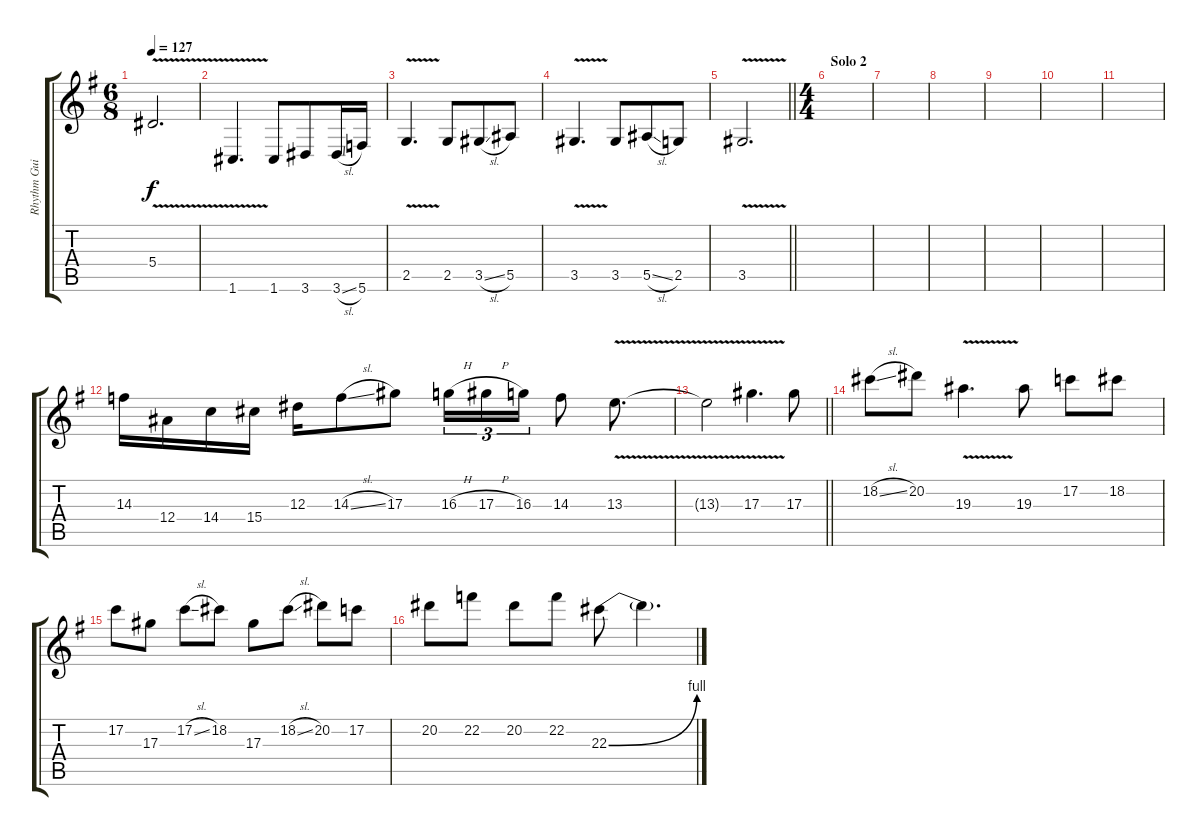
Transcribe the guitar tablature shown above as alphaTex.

\track ("Rhythm Guitar" "Rhythm Gui") {instrument overdrivenguitar}
\staff {score tabs}
\tuning (C4 G3 Eb3 Bb2 F2 C2) {hide}
\ts (6 8)
\tempo 127
\clef g2
\ks g
5.4{v}.2{d dy f} |
1.6{v}.4{d} 1.6.8 3.6.8 3.6{sl}.16 5.6.16 |
2.5{v}.4{d} 2.5.8 3.5{sl}.8 5.5.8 |
3.5{v}.4{d} 3.5.8 5.5{sl}.8 2.5.8 |
\barLineRight lightlight
3.5{v}.2{d} |
\ts (4 4)
\section ("" "Solo 2")
|
|
|
|
|
|
14.3.16 12.4.16 14.4.16 15.4.16 12.3.16 14.3{sl}.8 17.3.8 16.3{h}.16{tu (3 2)} 17.3{h}.16{tu (3 2)} 16.3.16{tu (3 2)} 14.3.8 13.3{v}.8{d} |
\barLineRight lightlight
13.3{t}.2 17.3{v}.4{d} 17.3.8 |
18.2{sl}.8 20.2.8 19.3{v}.4{d} 19.3.8 17.2.8 18.2.8 |
17.2.8 17.3.8 17.2{sl}.8 18.2.8 17.3.8 18.2{sl}.8 20.2.8 17.2.8 |
20.2.8 22.2.8 20.2.8 22.2.8 22.3{be (bend 0 0 60 4)}.8 22.3{t}.4{d}
